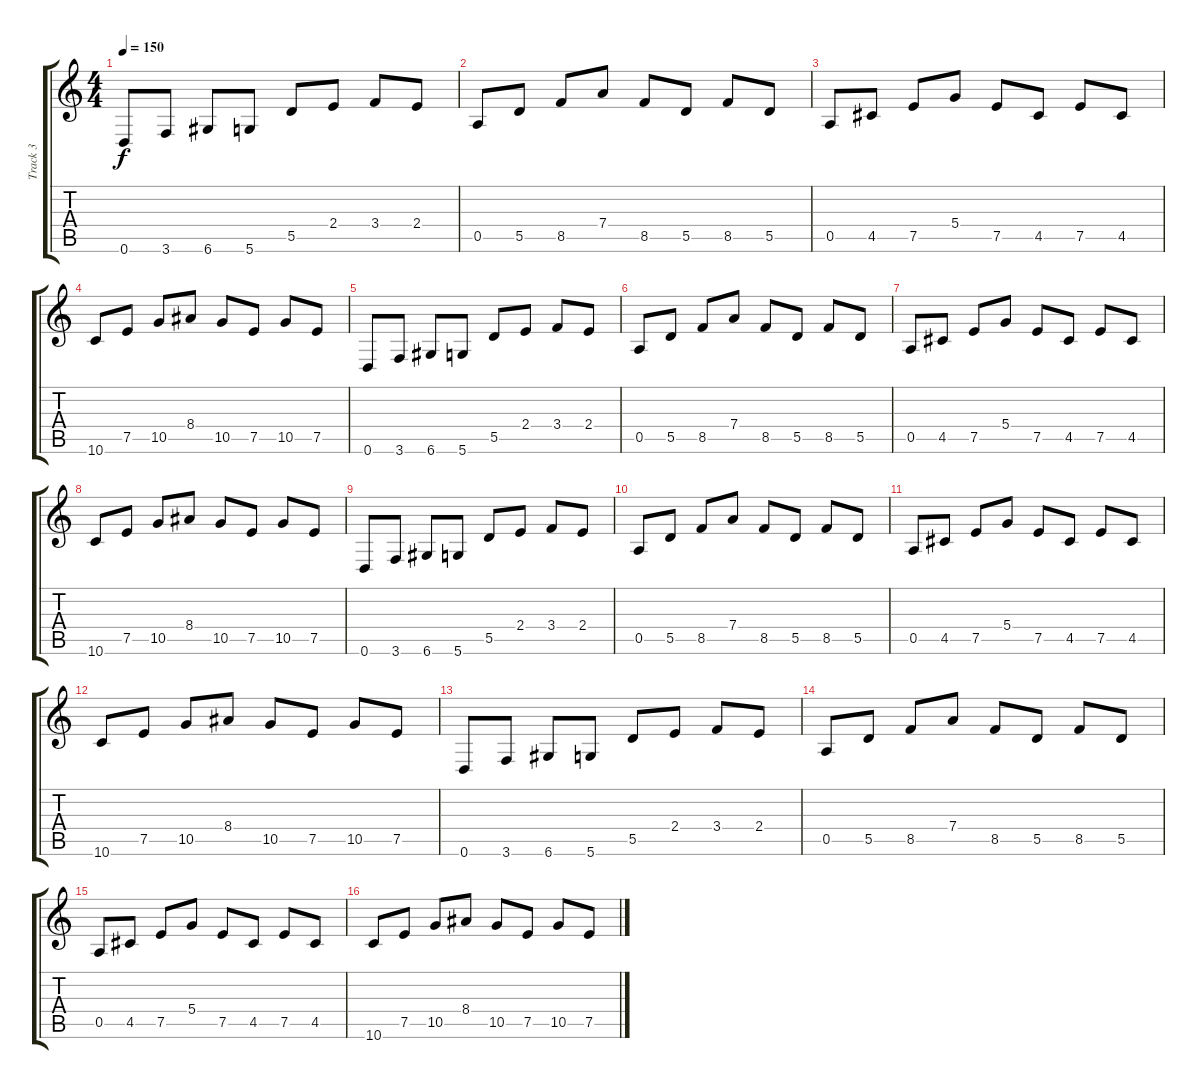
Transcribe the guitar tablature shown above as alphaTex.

\track ("Track 3" "Track 3") {instrument distortionguitar}
\staff {score tabs}
\tuning (E4 B3 G3 D3 A2 D2) {hide}
\ts (4 4)
\tempo 150
\clef g2
\ks c
0.6.8{dy f} 3.6.8 6.6.8 5.6.8 5.5.8 2.4.8 3.4.8 2.4.8 |
0.5.8 5.5.8 8.5.8 7.4.8 8.5.8 5.5.8 8.5.8 5.5.8 |
0.5.8 4.5.8 7.5.8 5.4.8 7.5.8 4.5.8 7.5.8 4.5.8 |
10.6.8 7.5.8 10.5.8 8.4.8 10.5.8 7.5.8 10.5.8 7.5.8 |
0.6.8 3.6.8 6.6.8 5.6.8 5.5.8 2.4.8 3.4.8 2.4.8 |
0.5.8 5.5.8 8.5.8 7.4.8 8.5.8 5.5.8 8.5.8 5.5.8 |
0.5.8 4.5.8 7.5.8 5.4.8 7.5.8 4.5.8 7.5.8 4.5.8 |
10.6.8 7.5.8 10.5.8 8.4.8 10.5.8 7.5.8 10.5.8 7.5.8 |
0.6.8 3.6.8 6.6.8 5.6.8 5.5.8 2.4.8 3.4.8 2.4.8 |
0.5.8 5.5.8 8.5.8 7.4.8 8.5.8 5.5.8 8.5.8 5.5.8 |
0.5.8 4.5.8 7.5.8 5.4.8 7.5.8 4.5.8 7.5.8 4.5.8 |
10.6.8 7.5.8 10.5.8 8.4.8 10.5.8 7.5.8 10.5.8 7.5.8 |
0.6.8 3.6.8 6.6.8 5.6.8 5.5.8 2.4.8 3.4.8 2.4.8 |
0.5.8 5.5.8 8.5.8 7.4.8 8.5.8 5.5.8 8.5.8 5.5.8 |
0.5.8 4.5.8 7.5.8 5.4.8 7.5.8 4.5.8 7.5.8 4.5.8 |
10.6.8 7.5.8 10.5.8 8.4.8 10.5.8 7.5.8 10.5.8 7.5.8
